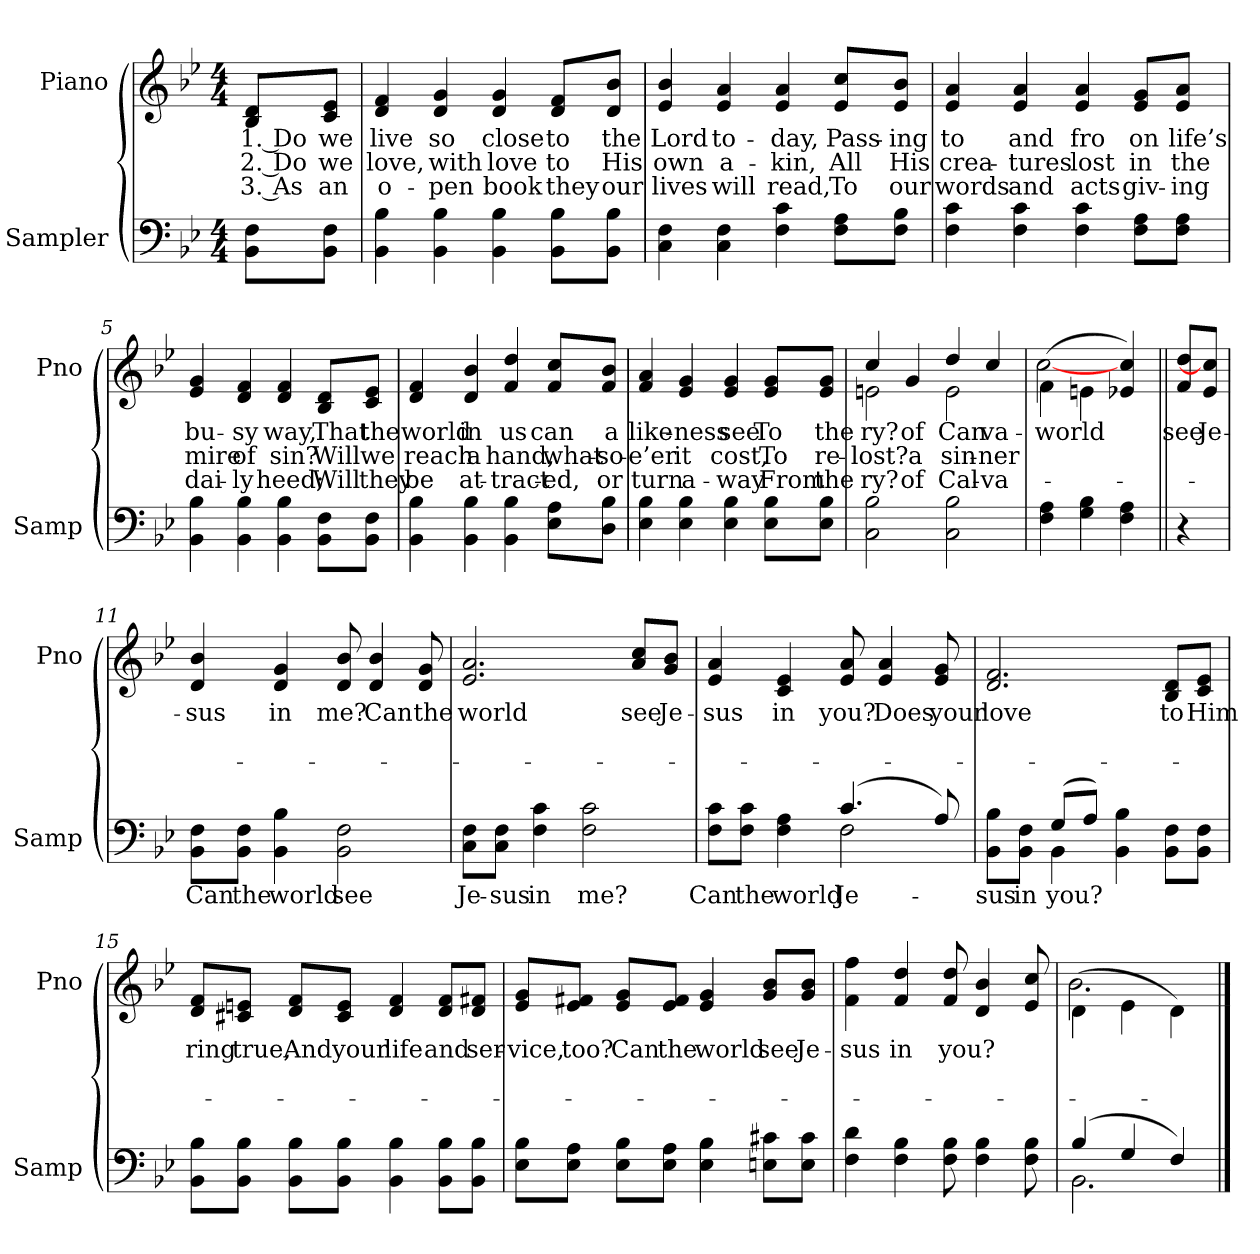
**kern	**text	**kern	**text	**text	**text
*part2	*part2	*part1	*part1	*part1	*part1
*staff2	*staff2	*staff1	*staff1	*staff1	*staff1
*I"Sampler	*	*I"Piano	*	*	*
*I'Samp	*	*I'Pno	*	*	*
*clefF4	*	*clefG2	*	*	*
*k[b-e-]	*	*k[b-e-]	*	*	*
*B-:	*	*B-:	*	*	*
*M4/4	*	*M4/4	*	*	*
=1	=1	=1	=1	=1	=1
8BB-\ 8F\L	.	8B-/ 8d/L	1. Do	2. Do	3. As
8BB-\ 8F\J	.	8c/ 8e-/J	we	we	an
=2	=2	=2	=2	=2	=2
4BB- 4B-	.	4d 4f	live	love,	o-
4BB- 4B-	.	4d 4g	so	with	-pen
4BB- 4B-	.	4d 4g	close	love	book
8BB-\ 8B-\L	.	8d/ 8f/L	to	to	they
8BB-\ 8B-\J	.	8d/ 8b-/J	the	His	our
=3	=3	=3	=3	=3	=3
4C 4F	.	4e- 4b-	Lord	own	lives
4C 4F	.	4e- 4a	to-	a-	will
4F 4c	.	4e- 4a	-day,	-kin,	read,
8F\ 8A\L	.	8e-/ 8cc/L	Pass-	All	To
8F\ 8B-\J	.	8e-/ 8b-/J	-ing	His	our
=4	=4	=4	=4	=4	=4
4F 4c	.	4e- 4a	to	crea-	words
4F 4c	.	4e- 4a	and	-tures	and
4F 4c	.	4e- 4a	fro	lost	acts
8F\ 8A\L	.	8e-/ 8g/L	on	in	giv-
8F\ 8A\J	.	8e-/ 8a/J	life’s	the	-ing
=5	=5	=5	=5	=5	=5
4BB- 4B-	.	4e- 4g	bu-	mire	dai-
4BB- 4B-	.	4d 4f	-sy	of	-ly
4BB- 4B-	.	4d 4f	way,	sin?	heed;
8BB-\ 8F\L	.	8B-/ 8d/L	That	Will	Will
8BB-\ 8F\J	.	8c/ 8e-/J	the	we	they
=6	=6	=6	=6	=6	=6
4BB- 4B-	.	4d 4f	world	reach	be
4BB- 4B-	.	4d 4b-	in	a	at-
4BB- 4B-	.	4f 4dd	us	hand,	-tract-
8E-\ 8A\L	.	8f/ 8cc/L	can	what-	-ed,
8D\ 8B-\J	.	8f/ 8b-/J	a	-so-	or
=7	=7	=7	=7	=7	=7
4E- 4B-	.	4f 4a	like-	-e’er	turn
4E- 4B-	.	4e- 4g	-ness	it	a-
4E- 4B-	.	4e- 4g	see	cost,	-way
8E-\ 8B-\L	.	8e-/ 8g/L	To	To	From
8E-\ 8B-\J	.	8e-/ 8g/J	the	re-	the
=8	=8	=8	=8	=8	=8
*	*	*^	*	*	*
2C 2B-	.	4cc/	2en	-ry?	lost?	-ry?
.	.	4g/	.	of	a	of
2C 2B-	.	4dd/	2e	Can	sin-	Cal-
.	.	4cc/	.	-va-	-ner	-va-
=9	=9	=9	=9	=9	=9	=9
4F 4A	.	(4f\	[2cc	world	.	.
4G 4B-	.	4en\	.	.	.	.
4F 4A	.	4e-X 4cc)	4ryy	.	.	.
=10||	=10||	=10||	=10||	=10||	=10||	=10||
!	!	!LO:TX:t=Refrain	!	!	!	!
*	*	*v	*v	*	*	*
4r	.	8f/ 8dd/L	see	.	.
.	.	8e-/ 8cc]/J	Je-	.	.
=11	=11	=11	=11	=11	=11
8BB-\ 8F\L	Can	4d 4b-	-sus	.	.
8BB-\ 8F\J	the	.	.	.	.
4BB- 4B-	world	4d 4g	in	.	.
2BB- 2F	see	8d 8b-	me?	.	.
.	.	4d 4b-	Can	.	.
.	.	8d 8g	the	.	.
=12	=12	=12	=12	=12	=12
8C\ 8F\L	Je-	2.e- 2.a	world	.	.
8C\ 8F\J	-sus	.	.	.	.
4F 4c	in	.	.	.	.
2F 2c	me?	.	.	.	.
.	.	8a/ 8cc/L	see	.	.
.	.	8g/ 8b-/J	Je-	.	.
=13	=13	=13	=13	=13	=13
*^	*	*	*	*	*
8F\ 8c\L	2ryy	Can	4e- 4a	-sus	.	.
8F\ 8c\J	.	the	.	.	.	.
4F 4A	.	world	4c 4e-	in	.	.
(4.c/	2F	Je-	8e- 8a	you?	.	.
.	.	.	4e- 4a	Does	.	.
8A/)	.	.	8e- 8g	your	.	.
=14	=14	=14	=14	=14	=14	=14
8BB-\ 8B-\L	4ryy	-sus	2.d 2.f	love	.	.
8BB-\ 8F\J	.	in	.	.	.	.
(8G/L	4BB-	you?	.	.	.	.
8A/J)	.	.	.	.	.	.
4BB- 4B-	2ryy	.	.	.	.	.
8BB-\ 8F\L	.	.	8B-/ 8d/L	to	.	.
8BB-\ 8F\J	.	.	8c/ 8e-/J	Him	.	.
*v	*v	*	*	*	*	*
=15	=15	=15	=15	=15	=15
8BB-\ 8B-\L	.	8d/ 8f/L	ring	.	.
8BB-\ 8B-\J	.	8c#X/ 8en/J	true,	.	.
8BB-\ 8B-\L	.	8d/ 8f/L	And	.	.
8BB-\ 8B-\J	.	8c#/ 8e/J	your	.	.
4BB- 4B-	.	4d 4f	life	.	.
8BB-\ 8B-\L	.	8d/ 8f/L	and	.	.
8BB-\ 8B-\J	.	8d/ 8f#X/J	ser-	.	.
=16	=16	=16	=16	=16	=16
8E-\ 8B-\L	.	8e-/ 8g/L	-vice,	.	.
8E-\ 8A\J	.	8e-/ 8f#X/J	too?	.	.
8E-\ 8B-\L	.	8e-/ 8g/L	Can	.	.
8E-\ 8A\J	.	8e-/ 8f#/J	the	.	.
4E- 4B-	.	4e- 4g	world	.	.
8En\ 8c#X\L	.	8g/ 8b-/L	see	.	.
8E\ 8c#\J	.	8g/ 8b-/J	Je-	.	.
=17	=17	=17	=17	=17	=17
4F 4d	.	4f 4ff	-sus	.	.
4F 4B-	.	4f 4dd	in	.	.
8F 8B-	.	8f 8dd	you?	.	.
4F 4B-	.	4d 4b-	.	.	.
8F 8B-	.	8e- 8cc	.	.	.
=18	=18	=18	=18	=18	=18
*^	*	*^	*	*	*
(4B-/	2.BB-	.	(4d\	2.b-	.	.	.
4G/	.	.	4e-\	.	.	.	.
4F/)	.	.	4d\)	.	.	.	.
*v	*v	*	*	*	*	*	*
*	*	*v	*v	*	*	*
==	==	==	==	==	==
*-	*-	*-	*-	*-	*-
